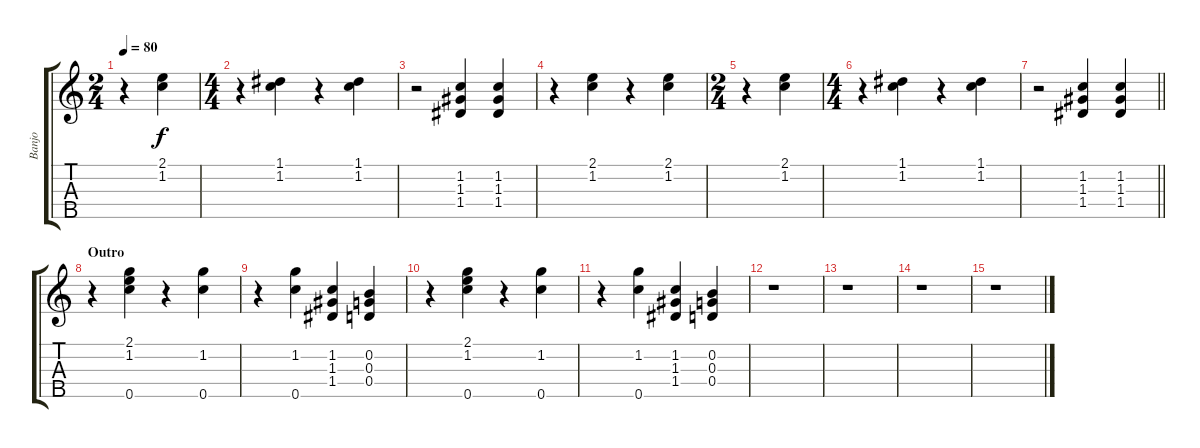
\track ("Banjo" "Banjo") {instrument electricguitarmuted}
\staff {score tabs}
\tuning (D4 B3 G3 D3 G4) {hide}
\ts (2 4)
\tempo 80
\clef g2
\ks c
r.4{dy f} (2.1 1.2).4 |
\ts (4 4)
r.4 (1.1 1.2).4 r.4 (1.1 1.2).4 |
r.2 (1.2 1.3 1.4).4 (1.2 1.3 1.4).4 |
r.4 (2.1 1.2).4 r.4 (2.1 1.2).4 |
\ts (2 4)
r.4 (2.1 1.2).4 |
\ts (4 4)
r.4 (1.1 1.2).4 r.4 (1.1 1.2).4 |
\barLineRight lightlight
r.2 (1.2 1.3 1.4).4 (1.2 1.3 1.4).4 |
\section ("" "Outro")
r.4 (2.1 1.2 0.5).4 r.4 (1.2 0.5).4 |
r.4 (1.2 0.5).4 (1.2 1.3 1.4).4 (0.2 0.3 0.4).4 |
r.4 (2.1 1.2 0.5).4 r.4 (1.2 0.5).4 |
r.4 (1.2 0.5).4 (1.2 1.3 1.4).4 (0.2 0.3 0.4).4 |
r.1 |
r.1 |
r.1 |
r.1
